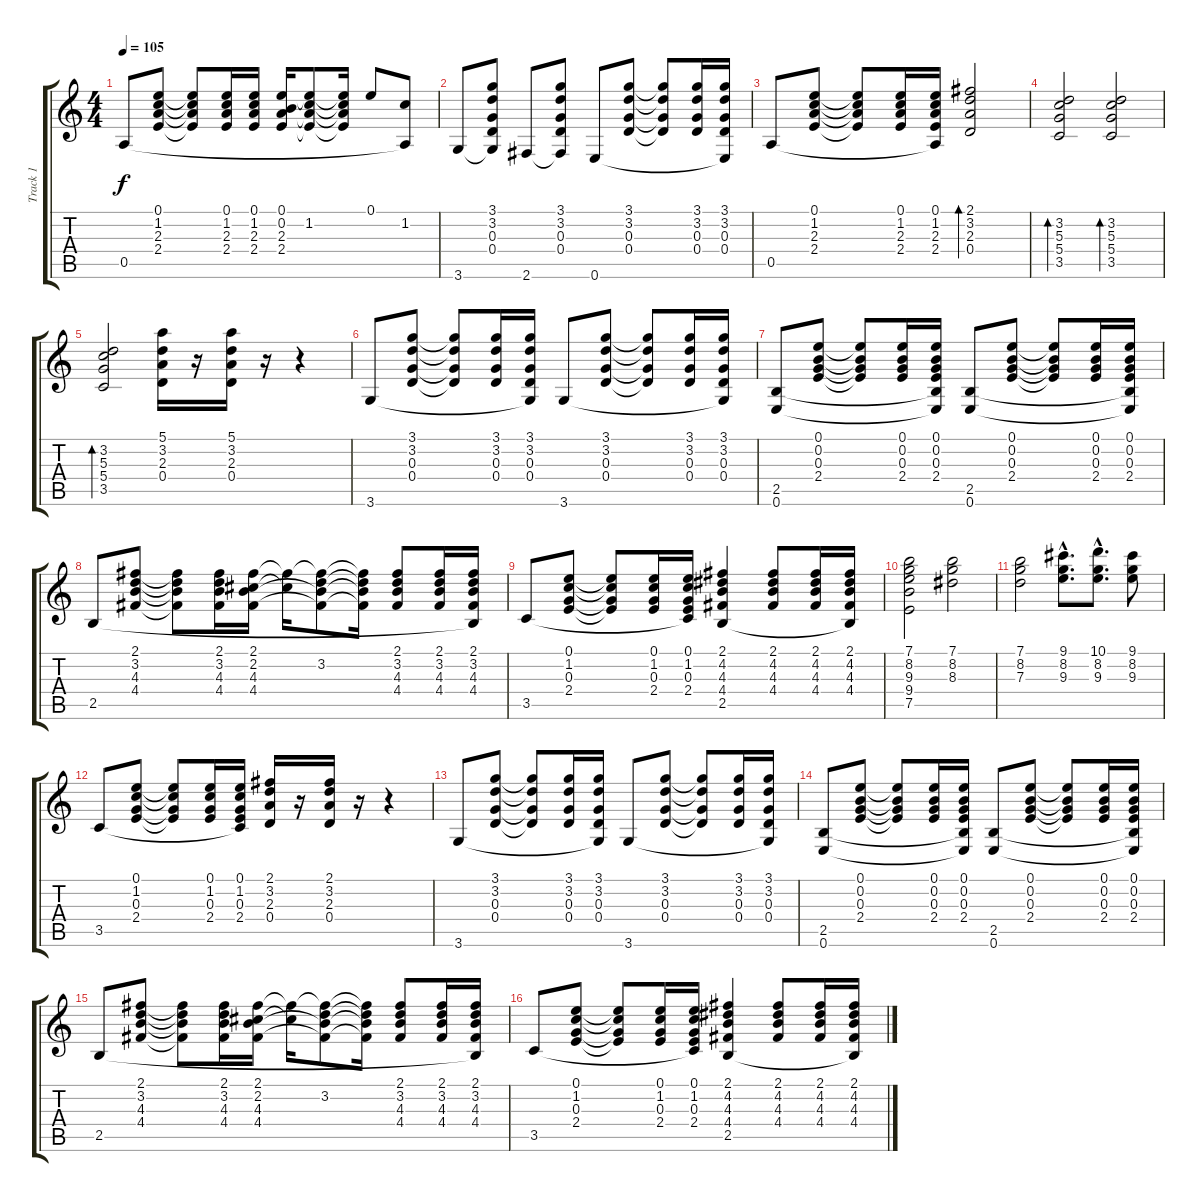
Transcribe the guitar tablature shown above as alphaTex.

\track ("Track 1" "Track 1") {instrument overdrivenguitar}
\staff {score tabs}
\tuning (E4 B3 G3 D3 A2 E2) {hide}
\ts (4 4)
\tempo 105
\clef g2
\ks c
0.5.8{dy f} (0.1 1.2 2.3 2.4).8 (0.1{t} 1.2{t} 2.3{t} 2.4{t}).8 (0.1 1.2 2.3 2.4).16 (0.1 1.2 2.3 2.4).16 (0.1 0.2 2.3 2.4).16 (0.1{t} 1.2 2.3{t} 2.4{t}).8 (0.1{t} 1.2{t} 2.3{t} 2.4{t}).16 0.1.8 (1.2 0.5{t}).8 |
3.6.8 (3.1 3.2 0.3 0.4 3.6{t}).8 2.6.8 (3.1 3.2 0.3 0.4 2.6{t}).8 0.6.8 (3.1 3.2 0.3 0.4).8 (3.1{t} 3.2{t} 0.3{t} 0.4{t}).8 (3.1 3.2 0.3 0.4).16 (3.1 3.2 0.3 0.4 0.6{t}).16 |
0.5.8 (0.1 1.2 2.3 2.4).8 (0.1{t} 1.2{t} 2.3{t} 2.4{t}).8 (0.1 1.2 2.3 2.4).16 (0.1 1.2 2.3 2.4 0.5{t}).16 (2.1 3.2 2.3 0.4).2{bd 60} |
(3.2 5.3 5.4 3.5).2{bd 60} (3.2 5.3 5.4 3.5).2{bd 60} |
(3.2 5.3 5.4 3.5).2{bd 60} (5.1 3.2 2.3 0.4).16 r.16 (5.1 3.2 2.3 0.4).16 r.16 r.4 |
3.6.8 (3.1 3.2 0.3 0.4).8 (3.1{t} 3.2{t} 0.3{t} 0.4{t}).8 (3.1 3.2 0.3 0.4).16 (3.1 3.2 0.3 0.4 3.6{t}).16 3.6.8 (3.1 3.2 0.3 0.4).8 (3.1{t} 3.2{t} 0.3{t} 0.4{t}).8 (3.1 3.2 0.3 0.4).16 (3.1 3.2 0.3 0.4 3.6{t}).16 |
(2.5 0.6).8 (0.1 0.2 0.3 2.4).8 (0.1{t} 0.2{t} 0.3{t} 2.4{t}).8 (0.1 0.2 0.3 2.4).16 (0.1 0.2 0.3 2.4 2.5{t} 0.6{t}).16 (2.5 0.6).8 (0.1 0.2 0.3 2.4).8 (0.1{t} 0.2{t} 0.3{t} 2.4{t}).8 (0.1 0.2 0.3 2.4).16 (0.1 0.2 0.3 2.4 2.5{t} 0.6{t}).16 |
2.5.8 (2.1 3.2 4.3 4.4).8 (2.1{t} 3.2{t} 4.3{t} 4.4{t}).8 (2.1 3.2 4.3 4.4).16 (2.1 2.2 4.3 4.4).16 (2.1{t} 2.2{t}).16 (2.1{t} 3.2 4.3{t} 4.4{t}).8 (2.1{t} 3.2{t} 4.3{t} 4.4{t}).16 (2.1 3.2 4.3 4.4).8 (2.1 3.2 4.3 4.4).16 (2.1 3.2 4.3 4.4 2.5{t}).16 |
3.5.8 (0.1 1.2 0.3 2.4).8 (0.1{t} 1.2{t} 0.3{t} 2.4{t}).8 (0.1 1.2 0.3 2.4).16 (0.1 1.2 0.3 2.4 3.5{t}).16 (2.1 4.2 4.3 4.4 2.5).4 (2.1 4.2 4.3 4.4).8 (2.1 4.2 4.3 4.4).16 (2.1 4.2 4.3 4.4 2.5{t}).16 |
(7.1 8.2 9.3 9.4 7.5).2 (7.1 8.2 8.3).2 |
(7.1 8.2 7.3).2 (9.1{hac} 8.2{hac} 9.3{hac}).8{d} (10.1{hac} 8.2{hac} 9.3{hac}).8{d} (9.1 8.2 9.3).8 |
3.5.8 (0.1 1.2 0.3 2.4).8 (0.1{t} 1.2{t} 0.3{t} 2.4{t}).8 (0.1 1.2 0.3 2.4).16 (0.1 1.2 0.3 2.4 3.5{t}).16 (2.1 3.2 2.3 0.4).16 r.16 (2.1 3.2 2.3 0.4).16 r.16 r.4 |
3.6.8 (3.1 3.2 0.3 0.4).8 (3.1{t} 3.2{t} 0.3{t} 0.4{t}).8 (3.1 3.2 0.3 0.4).16 (3.1 3.2 0.3 0.4 3.6{t}).16 3.6.8 (3.1 3.2 0.3 0.4).8 (3.1{t} 3.2{t} 0.3{t} 0.4{t}).8 (3.1 3.2 0.3 0.4).16 (3.1 3.2 0.3 0.4 3.6{t}).16 |
(2.5 0.6).8 (0.1 0.2 0.3 2.4).8 (0.1{t} 0.2{t} 0.3{t} 2.4{t}).8 (0.1 0.2 0.3 2.4).16 (0.1 0.2 0.3 2.4 2.5{t} 0.6{t}).16 (2.5 0.6).8 (0.1 0.2 0.3 2.4).8 (0.1{t} 0.2{t} 0.3{t} 2.4{t}).8 (0.1 0.2 0.3 2.4).16 (0.1 0.2 0.3 2.4 2.5{t} 0.6{t}).16 |
2.5.8 (2.1 3.2 4.3 4.4).8 (2.1{t} 3.2{t} 4.3{t} 4.4{t}).8 (2.1 3.2 4.3 4.4).16 (2.1 2.2 4.3 4.4).16 (2.1{t} 2.2{t}).16 (2.1{t} 3.2 4.3{t} 4.4{t}).8 (2.1{t} 3.2{t} 4.3{t} 4.4{t}).16 (2.1 3.2 4.3 4.4).8 (2.1 3.2 4.3 4.4).16 (2.1 3.2 4.3 4.4 2.5{t}).16 |
3.5.8 (0.1 1.2 0.3 2.4).8 (0.1{t} 1.2{t} 0.3{t} 2.4{t}).8 (0.1 1.2 0.3 2.4).16 (0.1 1.2 0.3 2.4 3.5{t}).16 (2.1 4.2 4.3 4.4 2.5).4 (2.1 4.2 4.3 4.4).8 (2.1 4.2 4.3 4.4).16 (2.1 4.2 4.3 4.4 2.5{t}).16
